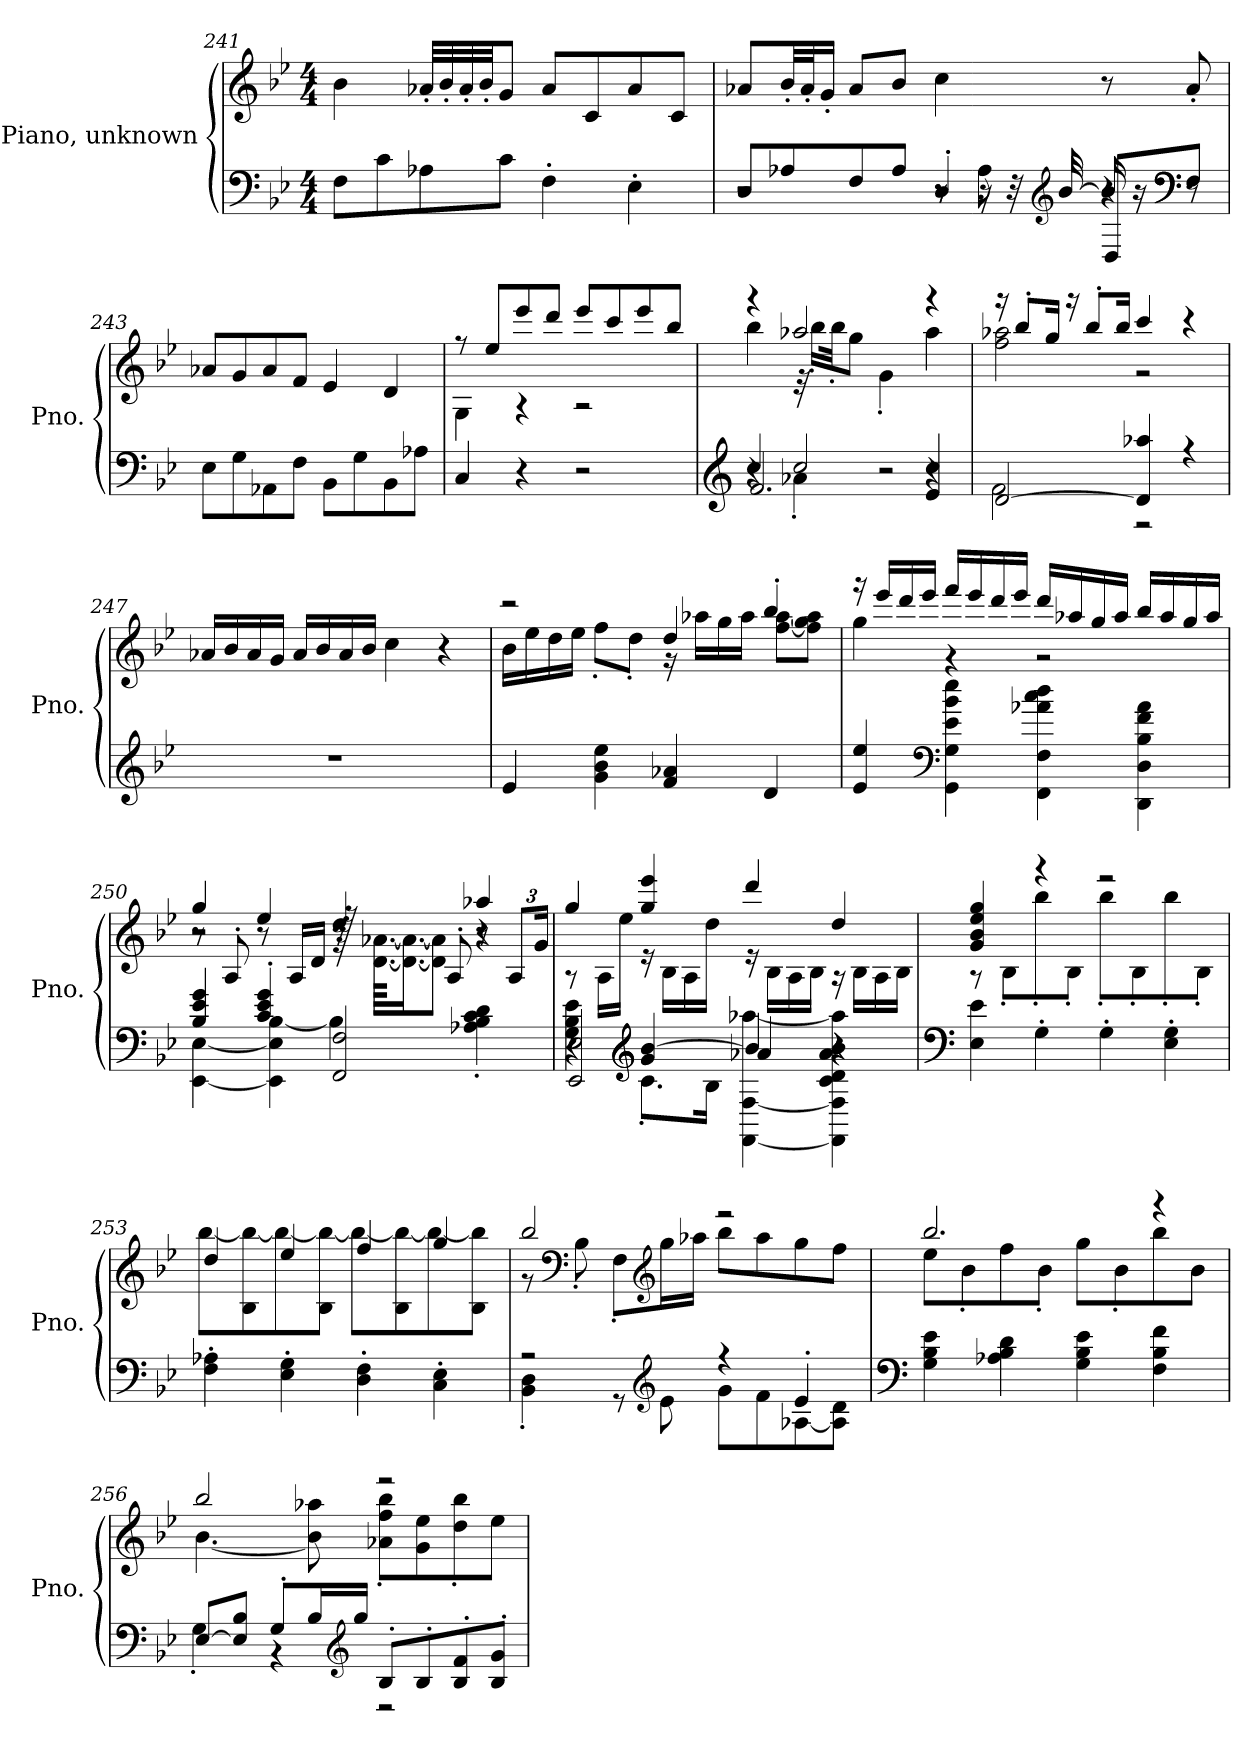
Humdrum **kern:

**kern	**kern
*part1	*part1
*staff2	*staff1
*I"Piano, unknown	*
*I'Pno.	*
*clefF4	*clefG2
*k[b-e-]	*k[b-e-]
*M4/4	*M4/4
=241	=241
8F\L	4b-\
8c\	.
8A-X\	32a-X'/LLL
.	32b-'/
.	32a-'/
.	32b-'/JJ
8c\J	8g/J
4F'\	8a-/L
.	8c/
4E-'\	8a-/
.	8c/J
!!LO:LB:g=z
=242	=242
*^	*
*	*^	*
2r	2r	8D/L	8a-X/L
.	.	8A-X/	32b-'/LL
.	.	.	32a-'/J
.	.	.	16g'/JJ
.	.	8F/	8a-/L
.	.	8A-/J	8b-/J
8r	8r	4D'/	4cc\
16r	8A-\	.	.
32r	.	.	.
*clefG2	*	*	*
[32b-/	.	.	.
16b-/]	4r	8D/L	8r
16r	.	.	.
*clefF4	*	*	*
8r	.	8F/J	8a-'/
*v	*v	*v	*
=243	=243
8E-\L	8a-X/L
8G\	8g/
8AA-X\	8a-/
8F\J	8f/J
8BB-\L	4e-/
8G\	.
8BB-\	4d/
8A-X\J	.
=244	=244
*	*^
4C/	8r	4G\
.	8ee-/L	.
4r	8eee-/	4r
.	8ddd/J	.
2r	8eee-/L	2r
.	8ccc/	.
.	8eee-/	.
.	8bb-/J	.
!!LO:LB:g=z	!!
=245	=245	=245
*clefG2	*	*
*^	*	*
*	*^	*	*
4cc/	4r	2.f/	4r	4bb-\
2cc/	4a-X'\	.	2aa-X/	32r
.	.	.	.	16bb-'\LL
.	.	.	.	32bb-'\JK
.	.	.	.	8gg\J
.	2r	.	.	4g'\
4e-/ 4cc/	.	4r	4r	4aa-\
*	*v	*v	*	*
=246	=246	=246	=246
[2d/	2f\	16r	2ff\ 2aa-X\
.	.	8bb-'/L	.
.	.	16gg/Jk	.
.	.	16r	.
.	.	8bb-'/L	.
.	.	16bb-/Jk	.
4d/] 4aa-X/	2r	4ccc/	2r
4r	.	4r	.
*v	*v	*	*
*	*v	*v
=247	=247
1r	16a-X/LL
.	16b-/
.	16a-/
.	16g/JJ
.	16a-/LL
.	16b-/
.	16a-/
.	16b-/JJ
.	4cc\
.	4r
=248	=248
*	*^
4e-/	2r	16b-\LL
.	.	16ee-\
.	.	16dd\
.	.	16ee-\JJ
4g\ 4b-\ 4ee-\	.	8ff'\L
.	.	8dd'\J
4f/ 4a-X/	4dd/	16r
.	.	16aa-X\LL
.	.	16gg\
.	.	16aa-\JJ
4d/	4bb-'/	[8ff\ [8aa-\L
.	.	8ff\] 8gg\ 8aa-\]J
!!LO:PB:g=z	!!
=249	=249	=249
4e-/ 4ee-/	16r	4gg\
.	16eee-/LL	.
.	16ddd/	.
.	16eee-/JJ	.
*clefF4	*	*
4GG\ 4G\ 4e-\ 4b-\ 4ee-\	16fff/LL	4r
.	16eee-/	.
.	16ddd/	.
.	16eee-/JJ	.
4FF\ 4F\ 4a-X\ 4cc\ 4dd\	16ddd/LL	2r
.	16aa-X/	.
.	16gg/	.
.	16aa-/JJ	.
4DD\ 4D\ 4B-\ 4f\ 4a-\	16bb-/LL	.
.	16aa-/	.
.	16gg/	.
.	16aa-/JJ	.
=250	=250	=250
*^	*	*^
4B-/ 4e-/ 4g/	[4EE-\ [4E-\	4gg/	2r	8r
.	.	.	.	8A'/
4c/' 4e-/' 4g/'	4EE-\] 4E-\] [4B-\	4ee-/	.	8r
.	.	.	.	16A/LL
.	.	.	.	16d/JJ
2FF/ 2F/	4B-\]	4dd/	128r	8r
.	.	.	[64.d\ [64.a-X\KKLL	.
.	.	.	16.d\_ 16.a-\_J	.
.	.	.	8d\] 8a-\]J	8A'/
.	4A-X\' 4B-\' 4c\' 4d\'	4aa-X/	4r	8r
*	*	*	*	*Xbrackettup
.	.	.	.	12A/L
.	.	.	.	24g/Jk
*	*	*	*v	*v
!!LO:LB:g=z
=251	=251	=251	=251
*	*^	*	*
4r	4G\ 4B-\ 4e-\	2EE-/ 2E-/	4gg/	8r
.	.	.	.	16A\LL
.	.	.	.	16ee-\JJ
*clefG2	*	*	*	*
4g/ [4b-/	8.c'\L	.	4gg/ 4eee-/	16r
.	.	.	.	16B-\LL
.	.	.	.	16A\
.	16B-\Jk	.	.	16dd\JJ
4b-/]	[4FF\ [4F\ [4aa-X\	4a-X/	4ddd/	16r
.	.	.	.	16B-\LL
.	.	.	.	16A\
.	.	.	.	16B-\JJ
4r	4FF\] 4F\] 4c\ 4d\ 4a-\ 4b-\ 4aa-\]	4r	4dd/	16r
.	.	.	.	16B-\LL
.	.	.	.	16A\
.	.	.	.	16B-\JJ
*v	*v	*v	*	*
=252	=252	=252
*clefF4	*	*
4E-\ 4e-\	4g/ 4b-/ 4ee-/ 4gg/	8r
.	.	8B-'\L
4G'\	4r	8bb-'\
.	.	8B-'\J
4G'\	2r	8bb-'\L
.	.	8B-'\
4E-\' 4G\'	.	8bb-'\
.	.	8B-'\J
=253	=253	=253
4F\' 4A-X\'	4dd/	[8bb-\L
.	.	8B-\ 8bb-\_
4E-\' 4G\'	4ee-/	8bb-\_
.	.	8B-\ 8bb-\_J
4D\' 4F\'	4ff/	8bb-\L_
.	.	8B-\ 8bb-\_
4C\' 4E-\'	4gg/	8bb-\_
.	.	8B-\ 8bb-\]J
!!LO:LB:g=z	!!
=254	=254	=254
*^	*	*
2r	4BB-\' 4D\'	2bb-/	8r
*	*	*clefF4	*
.	.	.	8B-'\
.	8r	.	8F'\L
*clefG2	*	*clefG2	*
.	8e-\	.	16gg\L
.	.	.	16aa-X\JJ
4r	8g\L	2r	8bb-\L
.	8f\	.	8aa-\
4e-'/	[8A-X\	.	8gg\
.	8A-\] 8d\J	.	8ff\J
*v	*v	*	*
=255	=255	=255
*clefF4	*	*
4G\ 4B-\ 4e-\	2.bb-/	8ee-\L
.	.	8b-'\
4A-X\ 4B-\ 4d\	.	8ff\
.	.	8b-'\J
4G\ 4B-\ 4e-\	.	8gg\L
.	.	8b-'\
4F\ 4B-\ 4f\	4r	8bb-\
.	.	8b-\J
=256	=256	=256
*^	*	*
[8E-/L	4G'\	2bb-/	[4.b-\
8E-/] 8B-/J	.	.	.
8G'/L	4r	.	.
16B-/L	.	.	8b-\] 8aa-X\
*clefG2	*	*	*
16gg/JJ	.	.	.
8B-'/L	2r	2r	8a-X\' 8ff\' 8bb-\'L
8B-'/	.	.	8g\ 8ee-\
8B-/' 8f/'	.	.	8dd\' 8bb-\'
8B-/' 8g/'J	.	.	8ee-\J
*v	*v	*	*
*	*v	*v
=	=
*-	*-
